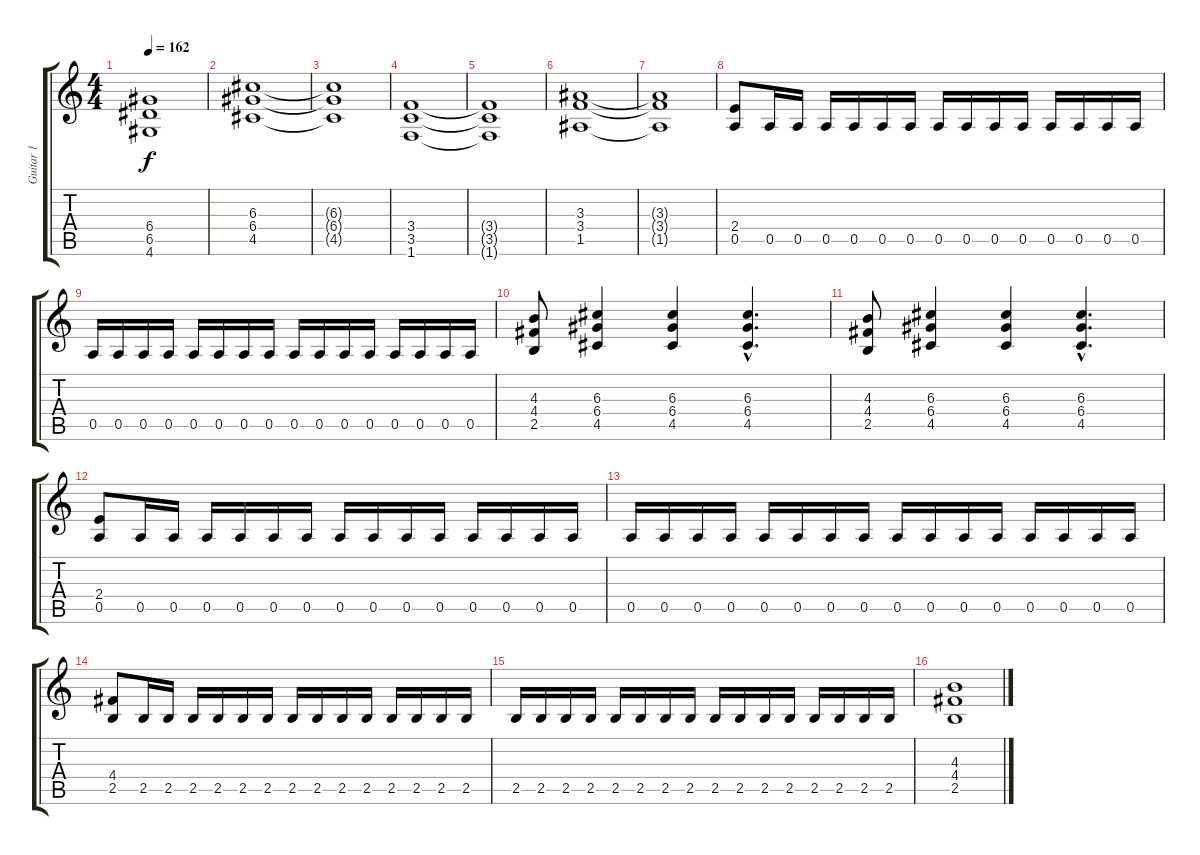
\track ("Guitar 1" "Guitar 1") {instrument overdrivenguitar}
\staff {score tabs}
\tuning (E4 B3 G3 D3 A2 E2) {hide}
\ts (4 4)
\tempo 162
\clef g2
\ks c
(6.4{t} 6.5{t} 4.6{t}).1{dy f} |
\section ("" "")
(6.3 6.4 4.5).1 |
(6.3{t} 6.4{t} 4.5{t}).1 |
(3.4 3.5 1.6).1 |
(3.4{t} 3.5{t} 1.6{t}).1 |
\section ("" "")
(3.3 3.4 1.5).1 |
(3.3{t} 3.4{t} 1.5{t}).1 |
(2.4 0.5).8 0.5.16 0.5.16 0.5.16 0.5.16 0.5.16 0.5.16 0.5.16 0.5.16 0.5.16 0.5.16 0.5.16 0.5.16 0.5.16 0.5.16 |
0.5.16 0.5.16 0.5.16 0.5.16 0.5.16 0.5.16 0.5.16 0.5.16 0.5.16 0.5.16 0.5.16 0.5.16 0.5.16 0.5.16 0.5.16 0.5.16 |
(4.3 4.4 2.5).8 (6.3 6.4 4.5).4 (6.3 6.4 4.5).4 (6.3{hac} 6.4{hac} 4.5{hac}).4{d} |
(4.3 4.4 2.5).8 (6.3 6.4 4.5).4 (6.3 6.4 4.5).4 (6.3{hac} 6.4{hac} 4.5{hac}).4{d} |
(2.4 0.5).8 0.5.16 0.5.16 0.5.16 0.5.16 0.5.16 0.5.16 0.5.16 0.5.16 0.5.16 0.5.16 0.5.16 0.5.16 0.5.16 0.5.16 |
0.5.16 0.5.16 0.5.16 0.5.16 0.5.16 0.5.16 0.5.16 0.5.16 0.5.16 0.5.16 0.5.16 0.5.16 0.5.16 0.5.16 0.5.16 0.5.16 |
(4.4 2.5).8 2.5.16 2.5.16 2.5.16 2.5.16 2.5.16 2.5.16 2.5.16 2.5.16 2.5.16 2.5.16 2.5.16 2.5.16 2.5.16 2.5.16 |
2.5.16 2.5.16 2.5.16 2.5.16 2.5.16 2.5.16 2.5.16 2.5.16 2.5.16 2.5.16 2.5.16 2.5.16 2.5.16 2.5.16 2.5.16 2.5.16 |
\section ("" "")
(4.3 4.4 2.5).1
